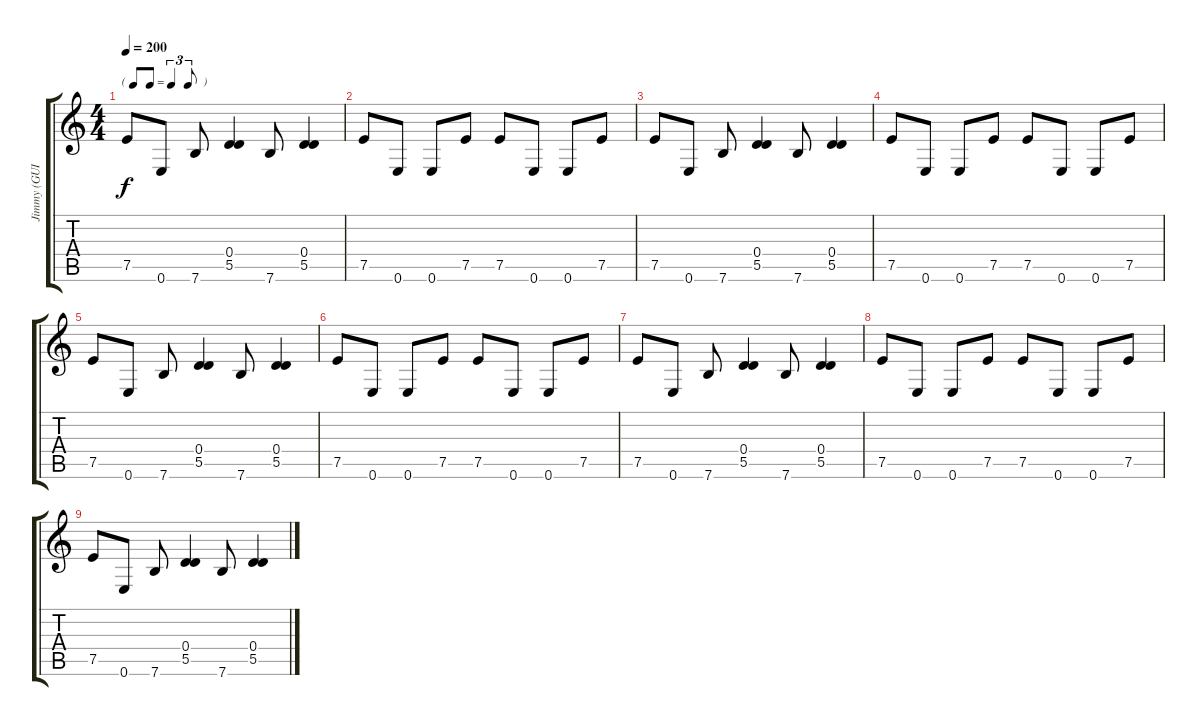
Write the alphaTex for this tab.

\track ("Jimmy (GUITAR)" "Jimmy (GUI") {instrument distortionguitar}
\staff {score tabs}
\tuning (E4 B3 G3 D3 A2 E2) {hide}
\ts (4 4)
\tf triplet8th
\tempo 200
\clef g2
\ks c
7.5.8{dy f} 0.6.8 7.6.8 (0.4 5.5).4 7.6.8 (0.4 5.5).4 |
7.5.8 0.6.8 0.6.8 7.5.8 7.5.8 0.6.8 0.6.8 7.5.8 |
7.5.8 0.6.8 7.6.8 (0.4 5.5).4 7.6.8 (0.4 5.5).4 |
7.5.8 0.6.8 0.6.8 7.5.8 7.5.8 0.6.8 0.6.8 7.5.8 |
7.5.8 0.6.8 7.6.8 (0.4 5.5).4 7.6.8 (0.4 5.5).4 |
7.5.8 0.6.8 0.6.8 7.5.8 7.5.8 0.6.8 0.6.8 7.5.8 |
7.5.8 0.6.8 7.6.8 (0.4 5.5).4 7.6.8 (0.4 5.5).4 |
7.5.8 0.6.8 0.6.8 7.5.8 7.5.8 0.6.8 0.6.8 7.5.8 |
7.5.8 0.6.8 7.6.8 (0.4 5.5).4 7.6.8 (0.4 5.5).4
